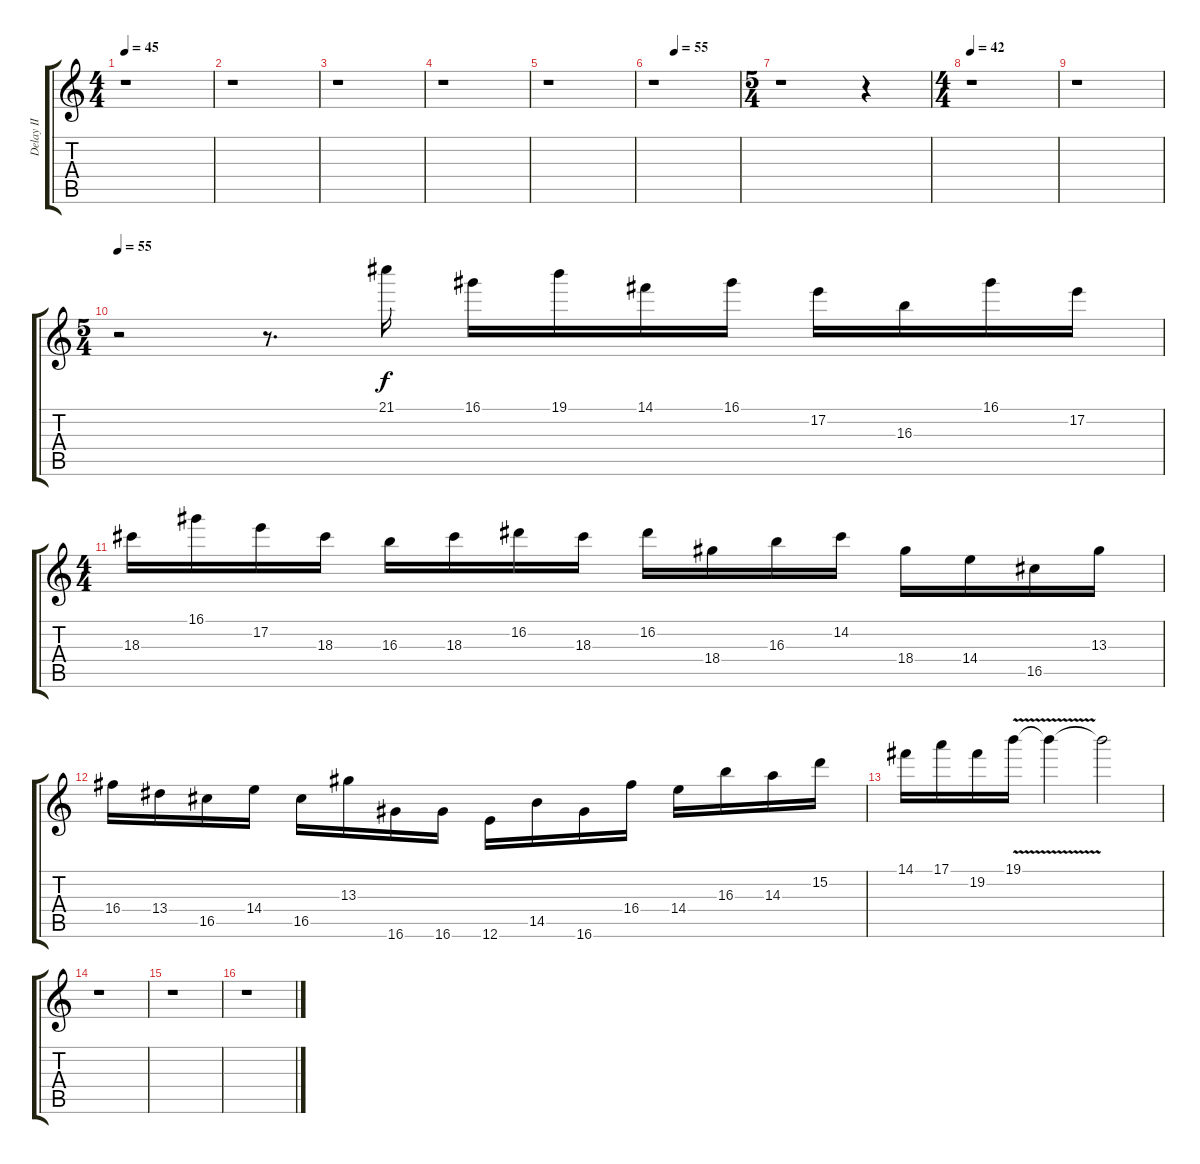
\track ("Delay II" "Delay II") {instrument overdrivenguitar}
\staff {score tabs}
\tuning (E4 B3 G3 D3 A2 E2) {hide}
\ts (4 4)
\tempo 45
\clef g2
\ks c
r.1{dy f instrument overdrivenguitar} |
r.1 |
r.1 |
r.1 |
r.1 |
\tempo (55 0.25)
r.1 |
\ts (5 4)
r.1 r.4 |
\ts (4 4)
\tempo 42
r.1 |
r.1 |
\ts (5 4)
\tempo 55
r.2 r.8{d} 21.1.16 16.1.16 19.1.16 14.1.16 16.1.16 17.2.16 16.3.16 16.1.16 17.2.16 |
\ts (4 4)
18.3.16 16.1.16 17.2.16 18.3.16 16.3.16 18.3.16 16.2.16 18.3.16 16.2.16 18.4.16 16.3.16 14.2.16 18.4.16 14.4.16 16.5.16 13.3.16 |
16.4.16 13.4.16 16.5.16 14.4.16 16.5.16 13.3.16 16.6.16 16.6.16 12.6.16 14.5.16 16.6.16 16.4.16 14.4.16 16.3.16 14.3.16 15.2.16 |
14.1.16 17.1.16 19.2.16 19.1{v}.16 19.1{t}.4 19.1{t}.2 |
r.1 |
r.1 |
r.1
